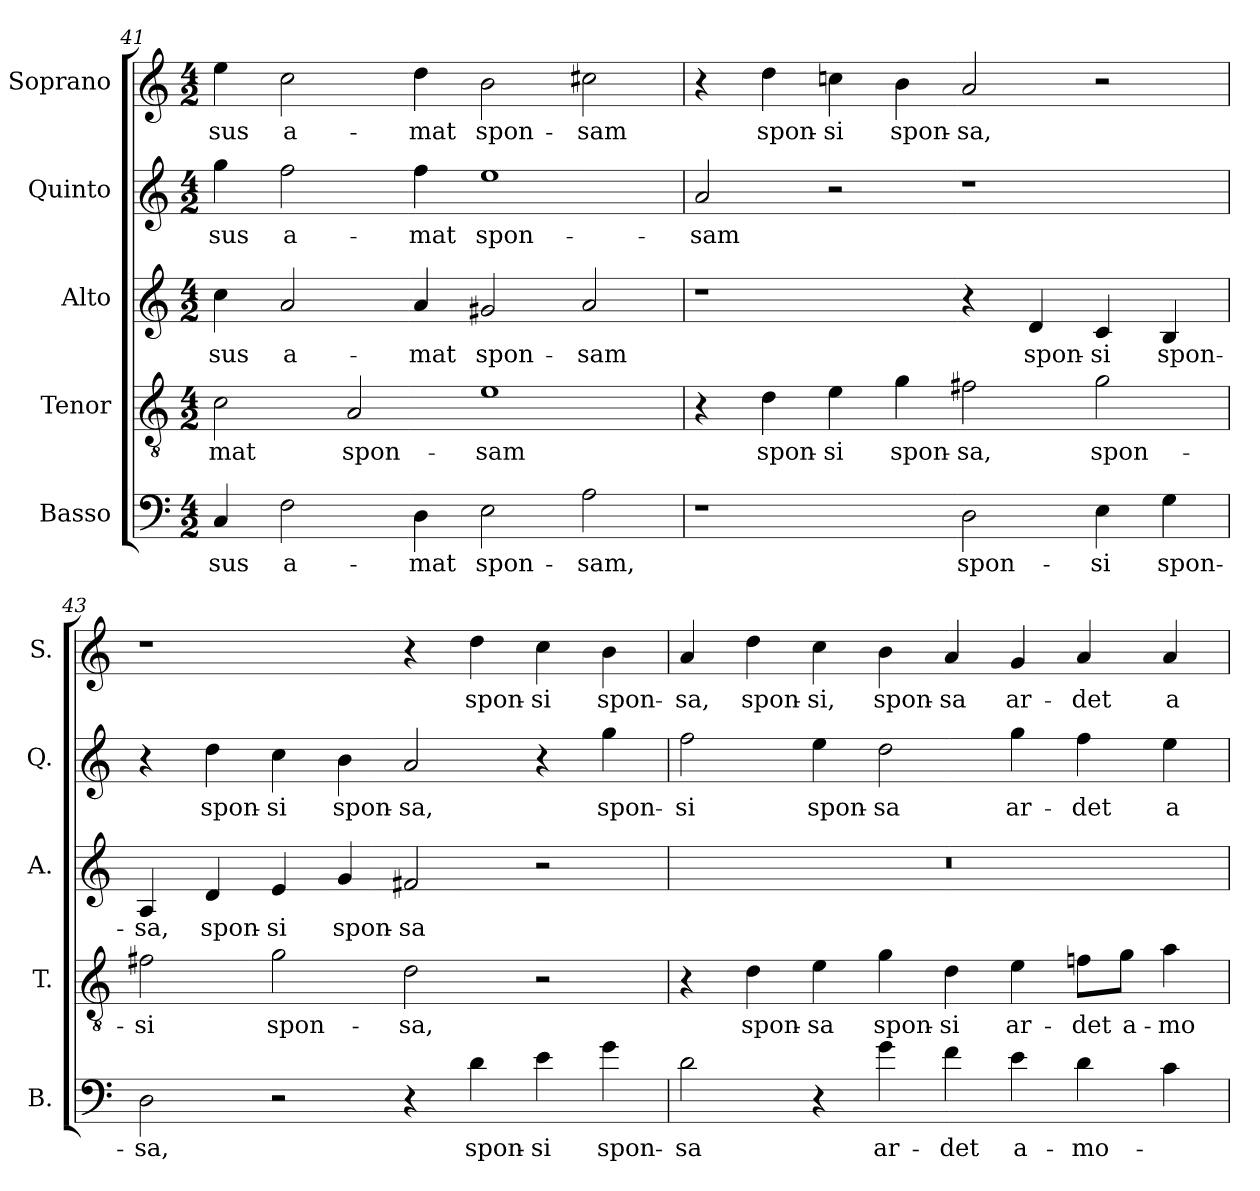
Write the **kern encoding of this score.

**kern	**text	**kern	**text	**kern	**text	**kern	**text	**kern	**text
*part5	*part5	*part4	*part4	*part3	*part3	*part2	*part2	*part1	*part1
*staff5	*staff5	*staff4	*staff4	*staff3	*staff3	*staff2	*staff2	*staff1	*staff1
*I"Basso	*	*I"Tenor	*	*I"Alto	*	*I"Quinto	*	*I"Soprano	*
*I'B.	*	*I'T.	*	*I'A.	*	*I'Q.	*	*I'S.	*
*clefF4	*	*clefGv2	*	*clefG2	*	*clefG2	*	*clefG2	*
*	*	*ITrd7c12	*	*	*	*	*	*	*
*k[]	*	*k[]	*	*k[]	*	*k[]	*	*k[]	*
*C:	*	*C:	*	*C:	*	*C:	*	*C:	*
*M4/2	*	*M4/2	*	*M4/2	*	*M4/2	*	*M4/2	*
=41	=41	=41	=41	=41	=41	=41	=41	=41	=41
!	!LO:LY:b:color=#000000	!	!	!	!	!	!	!	!
!	!	!	!LO:LY:b:color=#000000	!	!	!	!	!	!
!	!	!	!	!	!LO:LY:b:color=#000000	!	!	!	!
!	!	!	!	!	!	!	!LO:LY:b:color=#000000	!	!
!	!	!	!	!	!	!	!	!	!LO:LY:b:color=#000000
4Ci/	-sus	2Ci\	-mat	4cci\	-sus	4ggi\	-sus	4eei\	-sus
!	!LO:LY:b:color=#000000	!	!	!	!	!	!	!	!
!	!	!	!	!	!LO:LY:b:color=#000000	!	!	!	!
!	!	!	!	!	!	!	!LO:LY:b:color=#000000	!	!
!	!	!	!	!	!	!	!	!	!LO:LY:b:color=#000000
2Fi\	a-	.	.	2ai/	a-	2ffi\	a-	2cci\	a-
!	!	!	!LO:LY:b:color=#000000	!	!	!	!	!	!
.	.	2AAi/	spon-	.	.	.	.	.	.
!	!LO:LY:b:color=#000000	!	!	!	!	!	!	!	!
!	!	!	!	!	!LO:LY:b:color=#000000	!	!	!	!
!	!	!	!	!	!	!	!LO:LY:b:color=#000000	!	!
!	!	!	!	!	!	!	!	!	!LO:LY:b:color=#000000
4Di\	-mat	.	.	4ai/	-mat	4ffi\	-mat	4ddi\	-mat
!	!LO:LY:b:color=#000000	!	!	!	!	!	!	!	!
!	!	!	!LO:LY:b:color=#000000	!	!	!	!	!	!
!	!	!	!	!	!LO:LY:b:color=#000000	!	!	!	!
!	!	!	!	!	!	!	!LO:LY:b:color=#000000	!	!
!	!	!	!	!	!	!	!	!	!LO:LY:b:color=#000000
2Ei\	spon-	1Ei	-sam	2g#Xi/	spon-	1eei	spon-	2bi\	spon-
!	!LO:LY:b:color=#000000	!	!	!	!	!	!	!	!
!	!	!	!	!	!LO:LY:b:color=#000000	!	!	!	!
!	!	!	!	!	!	!	!	!	!LO:LY:b:color=#000000
2Ai\	-sam,	.	.	2ai/	-sam	.	.	2cc#Xi\	-sam
!!LO:PB:g=z
=42	=42	=42	=42	=42	=42	=42	=42	=42	=42
!	!	!	!	!	!	!	!LO:LY:b:color=#000000	!	!
1r	.	4r	.	1r	.	2ai/	-sam	4r	.
!	!	!	!LO:LY:b:color=#000000	!	!	!	!	!	!
!	!	!	!	!	!	!	!	!	!LO:LY:b:color=#000000
.	.	4Di\	spon-	.	.	.	.	4ddi\	spon-
!	!	!	!LO:LY:b:color=#000000	!	!	!	!	!	!
!	!	!	!	!	!	!	!	!	!LO:LY:b:color=#000000
.	.	4Ei\	-si	.	.	2r	.	4ccni\	-si
!	!	!	!LO:LY:b:color=#000000	!	!	!	!	!	!
!	!	!	!	!	!	!	!	!	!LO:LY:b:color=#000000
.	.	4Gi\	spon-	.	.	.	.	4bi\	spon-
!	!LO:LY:b:color=#000000	!	!	!	!	!	!	!	!
!	!	!	!LO:LY:b:color=#000000	!	!	!	!	!	!
!	!	!	!	!	!	!	!	!	!LO:LY:b:color=#000000
2Di\	spon-	2F#Xi\	-sa,	4r	.	1r	.	2ai/	-sa,
!	!	!	!	!	!LO:LY:b:color=#000000	!	!	!	!
.	.	.	.	4di/	spon-	.	.	.	.
!	!LO:LY:b:color=#000000	!	!	!	!	!	!	!	!
!	!	!	!LO:LY:b:color=#000000	!	!	!	!	!	!
!	!	!	!	!	!LO:LY:b:color=#000000	!	!	!	!
4Ei\	-si	2Gi\	spon-	4ci/	-si	.	.	2r	.
!	!LO:LY:b:color=#000000	!	!	!	!	!	!	!	!
!	!	!	!	!	!LO:LY:b:color=#000000	!	!	!	!
4Gi\	spon-	.	.	4Bi/	spon-	.	.	.	.
=43	=43	=43	=43	=43	=43	=43	=43	=43	=43
!	!LO:LY:b:color=#000000	!	!	!	!	!	!	!	!
!	!	!	!LO:LY:b:color=#000000	!	!	!	!	!	!
!	!	!	!	!	!LO:LY:b:color=#000000	!	!	!	!
2Di\	-sa,	2F#Xi\	-si	4Ai/	-sa,	4r	.	1r	.
!	!	!	!	!	!LO:LY:b:color=#000000	!	!	!	!
!	!	!	!	!	!	!	!LO:LY:b:color=#000000	!	!
.	.	.	.	4di/	spon-	4ddi\	spon-	.	.
!	!	!	!LO:LY:b:color=#000000	!	!	!	!	!	!
!	!	!	!	!	!LO:LY:b:color=#000000	!	!	!	!
!	!	!	!	!	!	!	!LO:LY:b:color=#000000	!	!
2r	.	2Gi\	spon-	4ei/	-si	4cci\	-si	.	.
!	!	!	!	!	!LO:LY:b:color=#000000	!	!	!	!
!	!	!	!	!	!	!	!LO:LY:b:color=#000000	!	!
.	.	.	.	4gi/	spon-	4bi\	spon-	.	.
!	!	!	!LO:LY:b:color=#000000	!	!	!	!	!	!
!	!	!	!	!	!LO:LY:b:color=#000000	!	!	!	!
!	!	!	!	!	!	!	!LO:LY:b:color=#000000	!	!
4r	.	2Di\	-sa,	2f#Xi/	-sa	2ai/	-sa,	4r	.
!	!LO:LY:b:color=#000000	!	!	!	!	!	!	!	!
!	!	!	!	!	!	!	!	!	!LO:LY:b:color=#000000
4di\	spon-	.	.	.	.	.	.	4ddi\	spon-
!	!LO:LY:b:color=#000000	!	!	!	!	!	!	!	!
!	!	!	!	!	!	!	!	!	!LO:LY:b:color=#000000
4ei\	-si	2r	.	2r	.	4r	.	4cci\	-si
!	!LO:LY:b:color=#000000	!	!	!	!	!	!	!	!
!	!	!	!	!	!	!	!LO:LY:b:color=#000000	!	!
!	!	!	!	!	!	!	!	!	!LO:LY:b:color=#000000
4gi\	spon-	.	.	.	.	4ggi\	spon-	4bi\	spon-
=44	=44	=44	=44	=44	=44	=44	=44	=44	=44
!	!LO:LY:b:color=#000000	!	!	!LO:N:vis=1	!	!	!	!	!
!	!	!	!	!	!	!	!LO:LY:b:color=#000000	!	!
!	!	!	!	!	!	!	!	!	!LO:LY:b:color=#000000
2di\	-sa	4r	.	0r	.	2ffi\	-si	4ai/	-sa,
!	!	!	!LO:LY:b:color=#000000	!	!	!	!	!	!
!	!	!	!	!	!	!	!	!	!LO:LY:b:color=#000000
.	.	4Di\	spon-	.	.	.	.	4ddi\	spon-
!	!	!	!LO:LY:b:color=#000000	!	!	!	!	!	!
!	!	!	!	!	!	!	!LO:LY:b:color=#000000	!	!
!	!	!	!	!	!	!	!	!	!LO:LY:b:color=#000000
4r	.	4Ei\	-sa	.	.	4eei\	spon-	4cci\	-si,
!	!LO:LY:b:color=#000000	!	!	!	!	!	!	!	!
!	!	!	!LO:LY:b:color=#000000	!	!	!	!	!	!
!	!	!	!	!	!	!	!LO:LY:b:color=#000000	!	!
!	!	!	!	!	!	!	!	!	!LO:LY:b:color=#000000
4gi\	ar-	4Gi\	spon-	.	.	2ddi\	-sa	4bi\	spon-
!	!LO:LY:b:color=#000000	!	!	!	!	!	!	!	!
!	!	!	!LO:LY:b:color=#000000	!	!	!	!	!	!
!	!	!	!	!	!	!	!	!	!LO:LY:b:color=#000000
4fi\	-det	4Di\	-si	.	.	.	.	4ai/	-sa
!	!LO:LY:b:color=#000000	!	!	!	!	!	!	!	!
!	!	!	!LO:LY:b:color=#000000	!	!	!	!	!	!
!	!	!	!	!	!	!	!LO:LY:b:color=#000000	!	!
!	!	!	!	!	!	!	!	!	!LO:LY:b:color=#000000
4ei\	a-	4Ei\	ar-	.	.	4ggi\	ar-	4gi/	ar-
!	!LO:LY:b:color=#000000	!	!	!	!	!	!	!	!
!	!	!	!LO:LY:b:color=#000000	!	!	!	!	!	!
!	!	!	!	!	!	!	!LO:LY:b:color=#000000	!	!
!	!	!	!	!	!	!	!	!	!LO:LY:b:color=#000000
4di\	-mo-	8Fni\L	-det	.	.	4ffi\	-det	4ai/	-det
!	!	!	!LO:LY:b:color=#000000	!	!	!	!	!	!
.	.	8Gi\J	a-	.	.	.	.	.	.
!	!	!	!LO:LY:b:color=#000000	!	!	!	!	!	!
!	!	!	!	!	!	!	!LO:LY:b:color=#000000	!	!
!	!	!	!	!	!	!	!	!	!LO:LY:b:color=#000000
4ci\	.	4Ai\	-mo-	.	.	4eei\	a-	4ai/	a-
=	=	=	=	=	=	=	=	=	=
*-	*-	*-	*-	*-	*-	*-	*-	*-	*-
